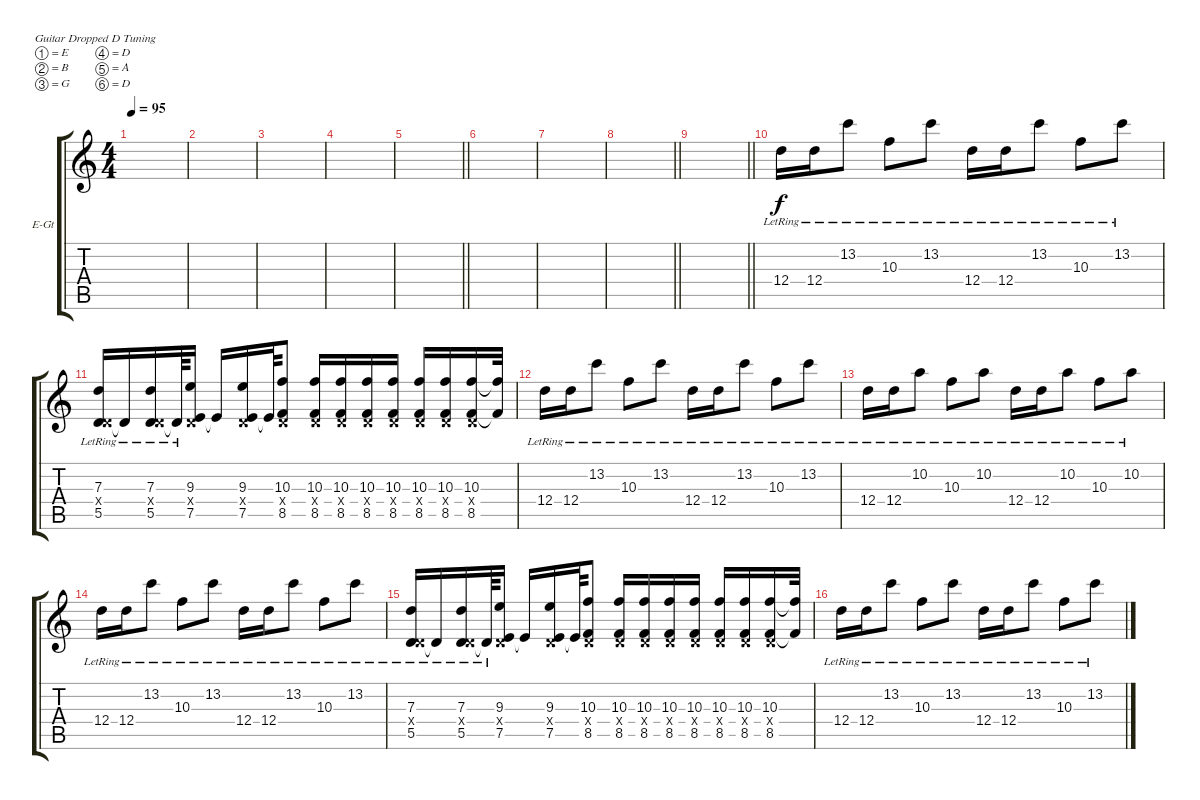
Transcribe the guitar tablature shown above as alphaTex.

\bracketExtendMode groupsimilarinstruments
\firstSystemTrackNameOrientation horizontal
\otherSystemsTrackNameOrientation horizontal
\track ("Alex ( Clean )" "E-Gt") {instrument electricguitarclean}
\staff {score tabs}
\tuning (E4 B3 G3 D3 A2 D2)
\ts (4 4)
\tempo 95
\clef g2
\scale
0.333333
\ks c
|
\scale
0.333333 |
\scale
0.333333 |
\scale
0.333333 |
\scale
0.333333
\barLineRight lightlight
|
\scale
0.333333 |
\scale
0.333333 |
\scale
0.333333
\barLineRight lightlight
|
\scale
0.333333
\barLineRight lightlight
|
\scale
0.333333 12.4{lr}.16 12.4{lr}.16 13.2{lr}.8 10.3{lr}.8 13.2{lr}.8 12.4{lr}.16 12.4{lr}.16 13.2{lr}.8 10.3{lr}.8 13.2{lr}.8 |
\scale
0.333333 (5.5{lr} 7.3 0.4{x}).16 5.5{lr t}.16 (5.5{lr} 7.3 0.4{x}).16 5.5{lr t}.64 (7.5 9.3 0.4{x}).16 7.5{t}.16 (7.5 9.3 0.4{x}).16 7.5{t}.64 (8.5 10.3 0.4{x}).8 (8.5 10.3 0.4{x}).16 (8.5 10.3 0.4{x}).16 (8.5 10.3 0.4{x}).16 (8.5 10.3 0.4{x}).16 (8.5 10.3 0.4{x}).16 (8.5 10.3 0.4{x}).16 (8.5 10.3 0.4{x}).16 (8.5{t} 10.3{t}).32 |
\scale
0.333333 12.4{lr}.16 12.4{lr}.16 13.2{lr}.8 10.3{lr}.8 13.2{lr}.8 12.4{lr}.16 12.4{lr}.16 13.2{lr}.8 10.3{lr}.8 13.2{lr}.8 |
\scale
0.333333 12.4{lr}.16 12.4{lr}.16 10.2{lr}.8 10.3{lr}.8 10.2{lr}.8 12.4{lr}.16 12.4{lr}.16 10.2{lr}.8 10.3{lr}.8 10.2{lr}.8 |
\scale
0.333333 12.4{lr}.16 12.4{lr}.16 13.2{lr}.8 10.3{lr}.8 13.2{lr}.8 12.4{lr}.16 12.4{lr}.16 13.2{lr}.8 10.3{lr}.8 13.2{lr}.8 |
\scale
0.333333 (5.5{lr} 7.3 0.4{x}).16 5.5{lr t}.16 (5.5{lr} 7.3 0.4{x}).16 5.5{lr t}.64 (7.5 9.3 0.4{x}).16 7.5{t}.16 (7.5 9.3 0.4{x}).16 7.5{t}.64 (8.5 10.3 0.4{x}).8 (8.5 10.3 0.4{x}).16 (8.5 10.3 0.4{x}).16 (8.5 10.3 0.4{x}).16 (8.5 10.3 0.4{x}).16 (8.5 10.3 0.4{x}).16 (8.5 10.3 0.4{x}).16 (8.5 10.3 0.4{x}).16 (8.5{t} 10.3{t}).32 |
\scale
0.333333 12.4{lr}.16 12.4{lr}.16 13.2{lr}.8 10.3{lr}.8 13.2{lr}.8 12.4{lr}.16 12.4{lr}.16 13.2{lr}.8 10.3{lr}.8 13.2{lr}.8
